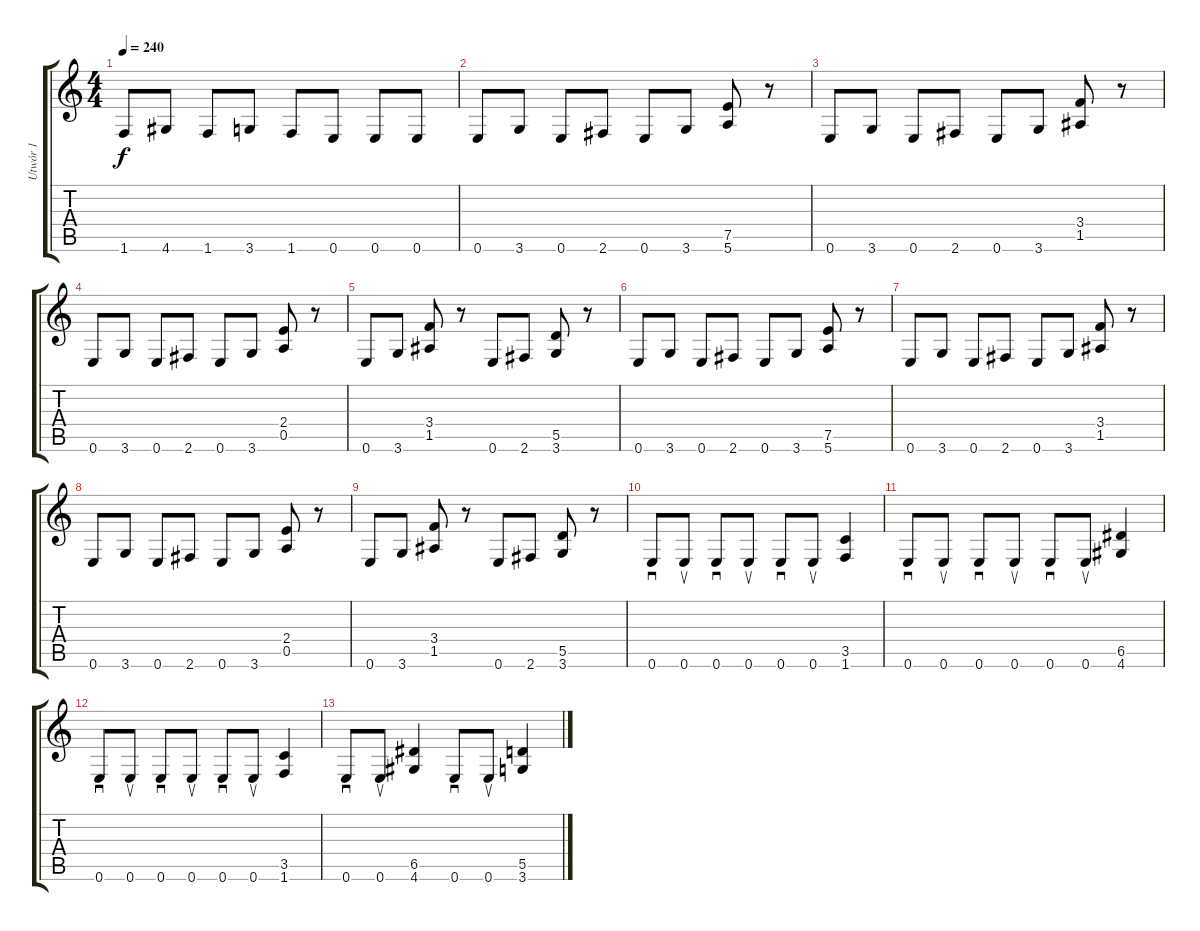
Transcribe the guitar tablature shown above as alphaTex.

\track ("Utwór 1" "Utwór 1") {instrument distortionguitar}
\staff {score tabs}
\tuning (E4 B3 G3 D3 A2 E2) {hide}
\ts (4 4)
\tempo 240
\clef g2
\ks c
1.6.8{dy f} 4.6.8 1.6.8 3.6.8 1.6.8 0.6.8 0.6.8 0.6.8 |
0.6.8 3.6.8 0.6.8 2.6.8 0.6.8 3.6.8 (7.5 5.6).8 r.8 |
0.6.8 3.6.8 0.6.8 2.6.8 0.6.8 3.6.8 (3.4 1.5).8 r.8 |
0.6.8 3.6.8 0.6.8 2.6.8 0.6.8 3.6.8 (2.4 0.5).8 r.8 |
0.6.8 3.6.8 (3.4 1.5).8 r.8 0.6.8 2.6.8 (5.5 3.6).8 r.8 |
0.6.8 3.6.8 0.6.8 2.6.8 0.6.8 3.6.8 (7.5 5.6).8 r.8 |
0.6.8 3.6.8 0.6.8 2.6.8 0.6.8 3.6.8 (3.4 1.5).8 r.8 |
0.6.8 3.6.8 0.6.8 2.6.8 0.6.8 3.6.8 (2.4 0.5).8 r.8 |
0.6.8 3.6.8 (3.4 1.5).8 r.8 0.6.8 2.6.8 (5.5 3.6).8 r.8 |
0.6.8{sd} 0.6.8{su} 0.6.8{sd} 0.6.8{su} 0.6.8{sd} 0.6.8{su} (3.5 1.6).4 |
0.6.8{sd} 0.6.8{su} 0.6.8{sd} 0.6.8{su} 0.6.8{sd} 0.6.8{su} (6.5 4.6).4 |
0.6.8{sd} 0.6.8{su} 0.6.8{sd} 0.6.8{su} 0.6.8{sd} 0.6.8{su} (3.5 1.6).4 |
0.6.8{sd} 0.6.8{su} (6.5 4.6).4 0.6.8{sd} 0.6.8{su} (5.5 3.6).4
